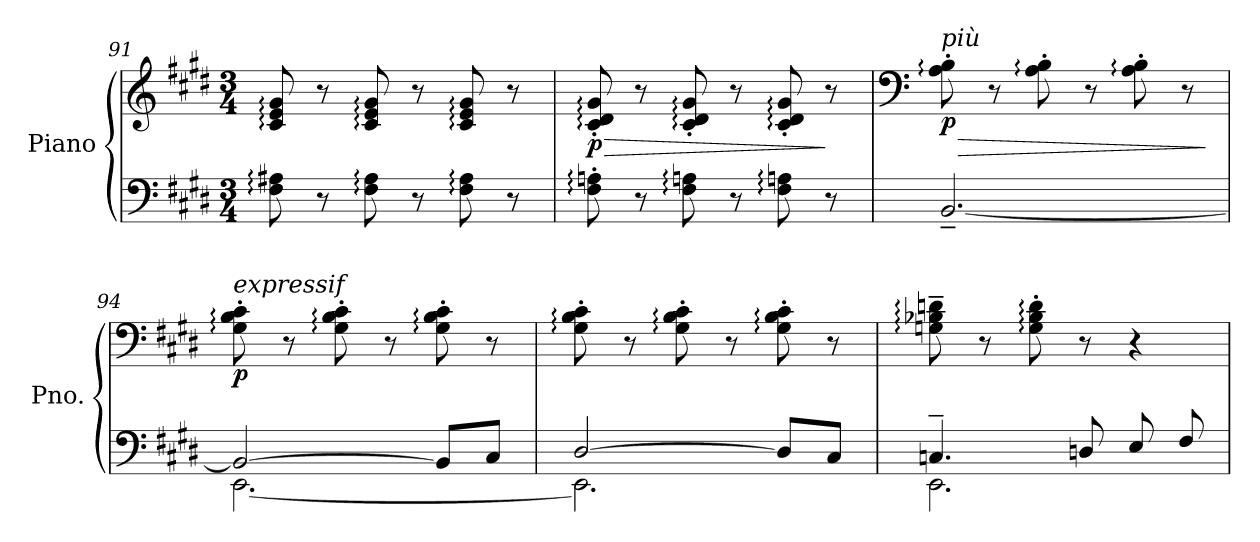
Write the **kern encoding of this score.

**kern	**kern	**dynam
*part1	*part1	*part1
*staff2	*staff1	*staff1/2
*I"Piano	*	*
*I'Pno.	*	*
*clefF4	*clefG2	*
*k[f#c#g#d#]	*k[f#c#g#d#]	*
*M3/4	*M3/4	*
=91	=91	=91
8F#\: 8A#X\:	8c#/: 8e/: 8g#/:	.
8r	8r	.
8F#\: 8A#\:	8c#/: 8e/: 8g#/:	.
8r	8r	.
8F#\: 8A#\:	8c#/: 8e/: 8g#/:	.
8r	8r	.
=92	=92	=92
!	!	!LO:HP:b
!	!	!LO:DY:n=1:b
8F#\:' 8An\:'	8c#/:' 8d#/:' 8g#/:'	> p
8r	8r	.
8F#\: 8An\:	8c#/:' 8d#/:' 8g#/:'	.
8r	8r	.
8F#\: 8An\:	8c#/:' 8d#/:' 8g#/:'	.
8r	8r	]
=93	=93	=93
*	*clefF4	*
!	!LO:TX:i:t=più	!
!	!	!LO:HP:b
!	!	!LO:DY:n=1:b
[2.BB~/	8A\:' 8B\:'	> p
.	8r	.
.	8A\:' 8B\:'	.
.	8r	.
.	8A\:' 8B\:'	.
.	8r	.
.	.	]
!!LO:LB:g=z
=94	=94	=94
*^	*	*
!	!	!LO:TX:i:t=expressif	!
!	!	!	!LO:DY:b
2BB/_	[2.EE\	8G#\:' 8B\:' 8c#\:'	p
.	.	8r	.
.	.	8G#\:' 8B\:' 8c#\:'	.
.	.	8r	.
8BB/L]	.	8G#\:' 8B\:' 8c#\:'	.
8C#/J	.	8r	.
=95	=95	=95	=95
[2D#/	2.EE\]	8G#\:' 8B\:' 8c#\:'	.
.	.	8r	.
.	.	8G#\:' 8B\:' 8c#\:'	.
.	.	8r	.
8D#/L]	.	8G#\:' 8B\:' 8c#\:'	.
8C#/J	.	8r	.
=96	=96	=96	=96
4.Cn~/	2.EE\	8Gn\:~ 8B-X\:~ 8dn\:~	.
.	.	8r	.
.	.	8G\:' 8B-\:' 8d\:'	.
8Dn/L	.	8r	.
8E/	.	4r	.
8F#/	.	.	.
*v	*v	*	*
=	=	=
*-	*-	*-
